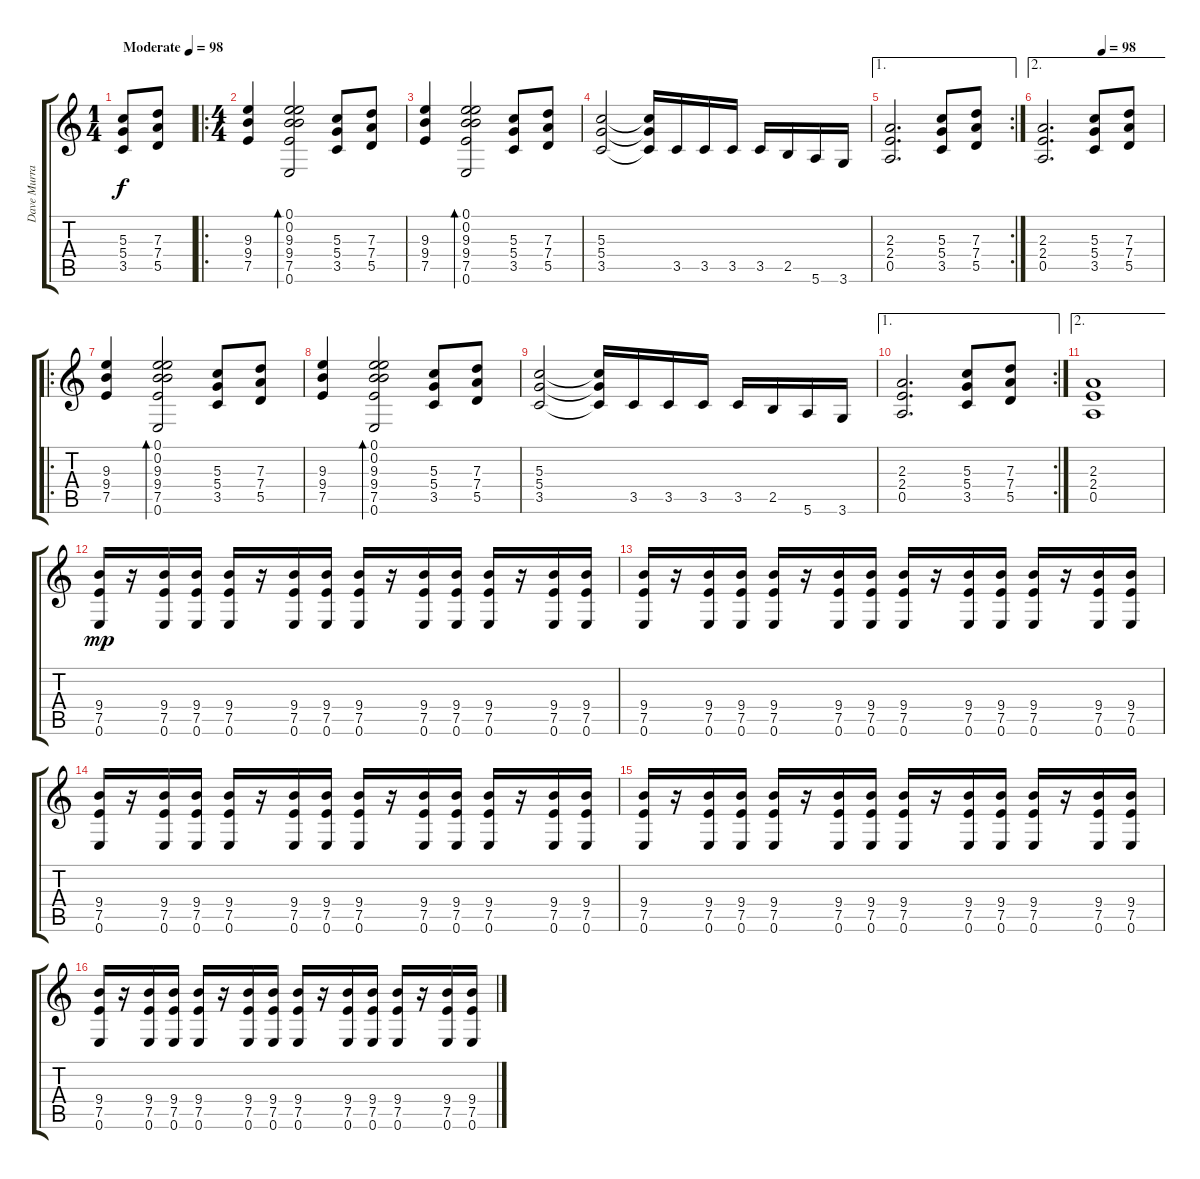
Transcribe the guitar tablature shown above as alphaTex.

\track ("Dave Murray" "Dave Murra") {instrument distortionguitar}
\staff {score tabs}
\tuning (E4 B3 G3 D3 A2 E2) {hide}
\ts (1 4)
\tempo (98 "Moderate")
\tempo 70
\tempo (98 "Moderate")
\clef g2
\ks c
(5.3 5.4 3.5).8{dy f volume 10 instrument distortionguitar} (7.3 7.4 5.5).8 |
\ro
\ts (4 4)
(9.3 9.4 7.5).4 (0.1 0.2 9.3 9.4 7.5 0.6).2{bd 120} (5.3 5.4 3.5).8 (7.3 7.4 5.5).8 |
(9.3 9.4 7.5).4 (0.1 0.2 9.3 9.4 7.5 0.6).2{bd 120} (5.3 5.4 3.5).8 (7.3 7.4 5.5).8 |
(5.3 5.4 3.5).2 (5.3{t} 5.4{t} 3.5{t}).16 3.5.16 3.5.16 3.5.16 3.5.16 2.5.16 5.6.16 3.6.16 |
\ae 1
\rc 2
(2.3 2.4 0.5).2{d} (5.3 5.4 3.5).8 (7.3 7.4 5.5).8 |
\ae 2
\tempo (98 0.5)
(2.3 2.4 0.5).2{d} (5.3 5.4 3.5).8 (7.3 7.4 5.5).8 |
\ro
(9.3 9.4 7.5).4 (0.1 0.2 9.3 9.4 7.5 0.6).2{bd 120} (5.3 5.4 3.5).8 (7.3 7.4 5.5).8 |
(9.3 9.4 7.5).4 (0.1 0.2 9.3 9.4 7.5 0.6).2{bd 120} (5.3 5.4 3.5).8 (7.3 7.4 5.5).8 |
(5.3 5.4 3.5).2 (5.3{t} 5.4{t} 3.5{t}).16 3.5.16 3.5.16 3.5.16 3.5.16 2.5.16 5.6.16 3.6.16 |
\ae 1
\rc 2
(2.3 2.4 0.5).2{d} (5.3 5.4 3.5).8 (7.3 7.4 5.5).8 |
\ae 2
(2.3 2.4 0.5).1 |
(9.4 7.5 0.6).16{dy mp volume 13} r.16 (9.4 7.5 0.6).16 (9.4 7.5 0.6).16 (9.4 7.5 0.6).16{volume 10} r.16 (9.4 7.5 0.6).16 (9.4 7.5 0.6).16 (9.4 7.5 0.6).16 r.16 (9.4 7.5 0.6).16 (9.4 7.5 0.6).16 (9.4 7.5 0.6).16 r.16 (9.4 7.5 0.6).16 (9.4 7.5 0.6).16 |
(9.4 7.5 0.6).16 r.16 (9.4 7.5 0.6).16 (9.4 7.5 0.6).16 (9.4 7.5 0.6).16 r.16 (9.4 7.5 0.6).16 (9.4 7.5 0.6).16 (9.4 7.5 0.6).16 r.16 (9.4 7.5 0.6).16 (9.4 7.5 0.6).16 (9.4 7.5 0.6).16 r.16 (9.4 7.5 0.6).16 (9.4 7.5 0.6).16 |
(9.4 7.5 0.6).16 r.16 (9.4 7.5 0.6).16 (9.4 7.5 0.6).16 (9.4 7.5 0.6).16 r.16 (9.4 7.5 0.6).16 (9.4 7.5 0.6).16 (9.4 7.5 0.6).16 r.16 (9.4 7.5 0.6).16 (9.4 7.5 0.6).16 (9.4 7.5 0.6).16 r.16 (9.4 7.5 0.6).16 (9.4 7.5 0.6).16 |
(9.4 7.5 0.6).16 r.16 (9.4 7.5 0.6).16 (9.4 7.5 0.6).16 (9.4 7.5 0.6).16 r.16 (9.4 7.5 0.6).16 (9.4 7.5 0.6).16 (9.4 7.5 0.6).16 r.16 (9.4 7.5 0.6).16 (9.4 7.5 0.6).16 (9.4 7.5 0.6).16 r.16 (9.4 7.5 0.6).16 (9.4 7.5 0.6).16 |
(9.4 7.5 0.6).16 r.16 (9.4 7.5 0.6).16 (9.4 7.5 0.6).16 (9.4 7.5 0.6).16 r.16 (9.4 7.5 0.6).16 (9.4 7.5 0.6).16 (9.4 7.5 0.6).16 r.16 (9.4 7.5 0.6).16 (9.4 7.5 0.6).16 (9.4 7.5 0.6).16 r.16 (9.4 7.5 0.6).16 (9.4 7.5 0.6).16
